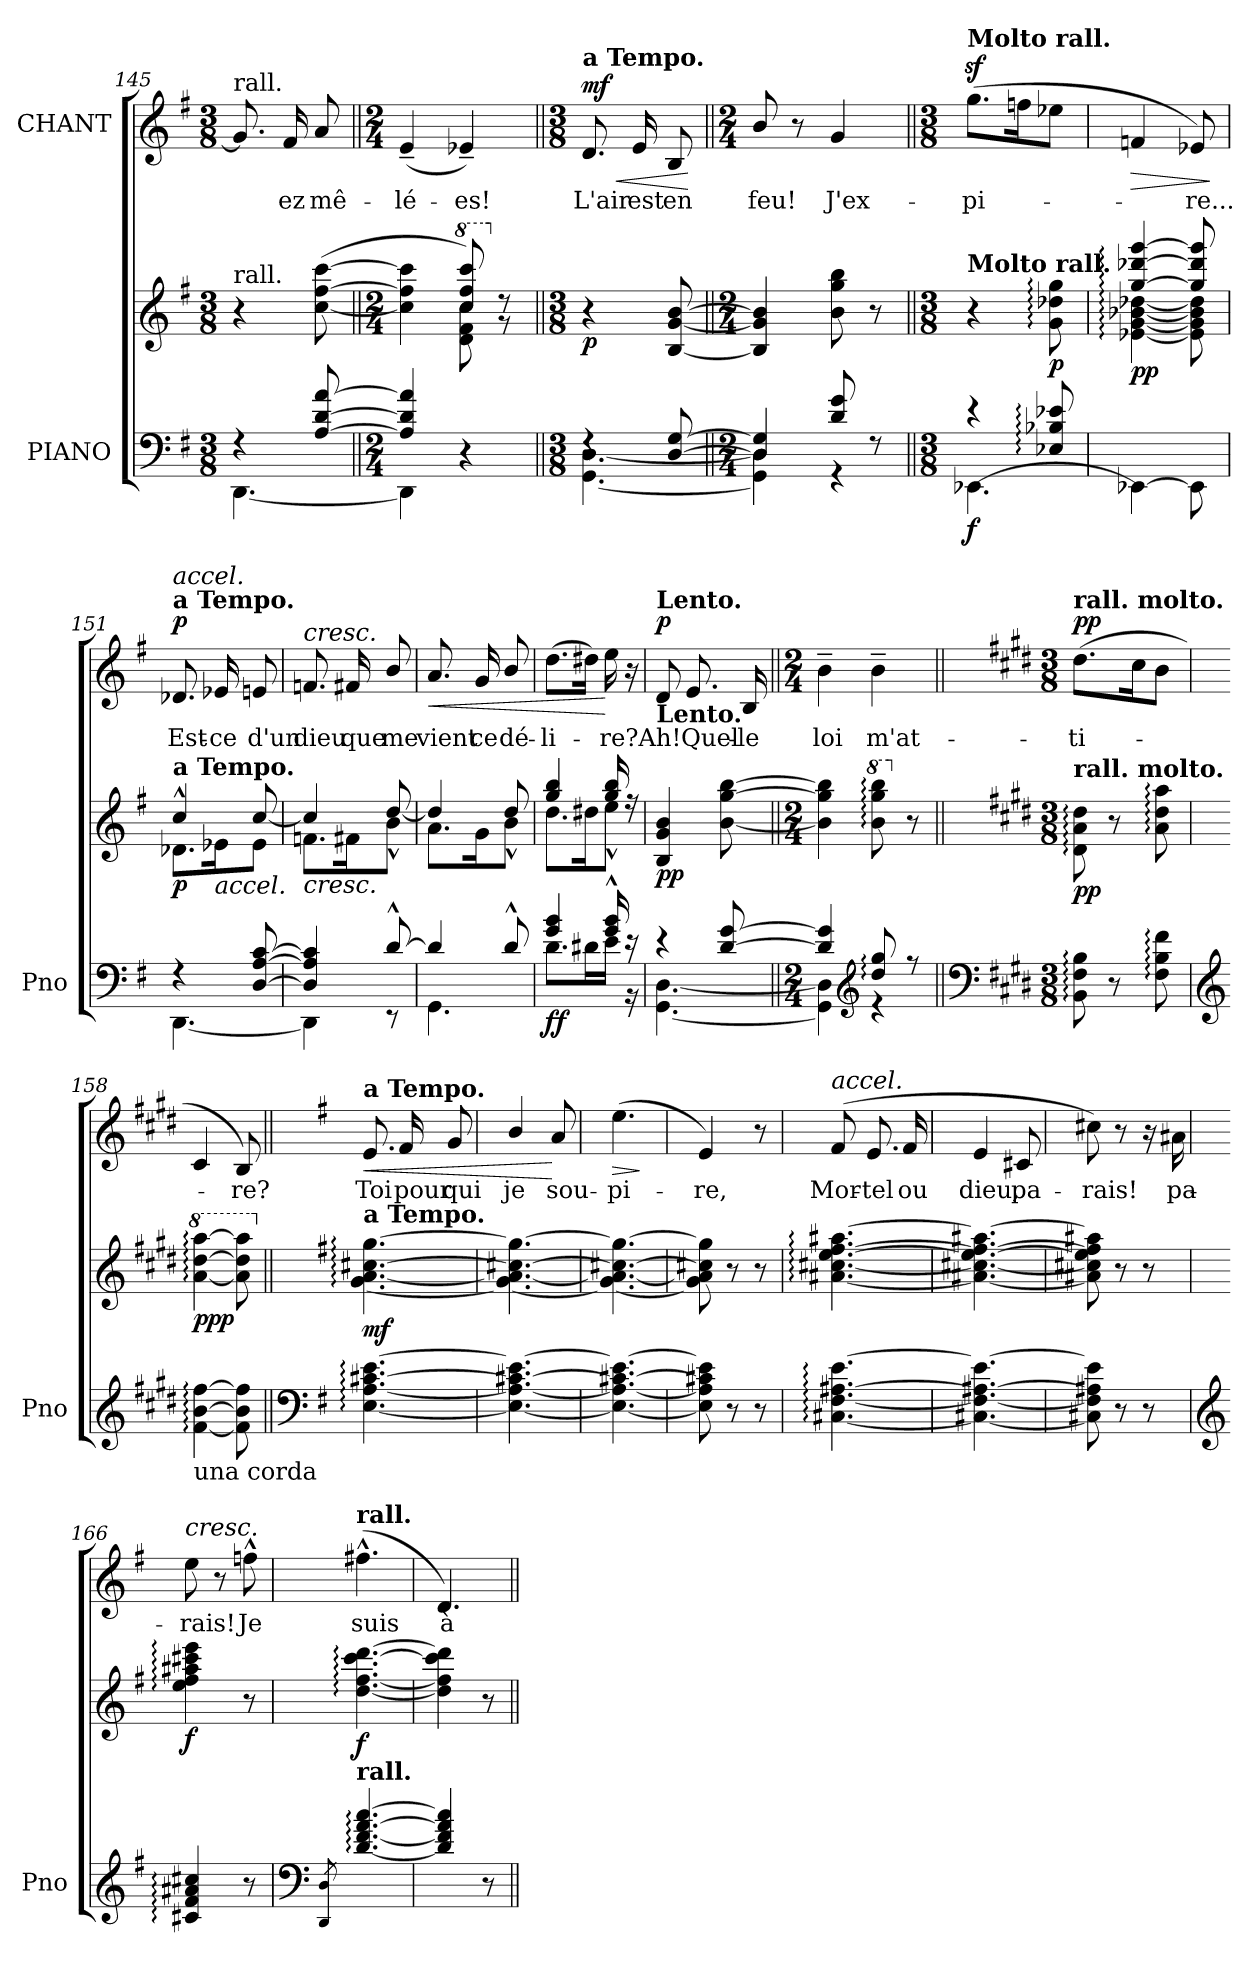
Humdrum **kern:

**kern	**kern	**dynam	**kern	**text	**dynam
*part2	*part2	*part2	*part1	*part1	*part1
*staff3	*staff2	*staff2/3	*staff1	*staff1	*staff1
*I"PIANO	*	*	*I"CHANT	*	*
*I'Pno	*	*	*	*	*
*clefF4	*clefG2	*	*clefG2	*	*
*k[f#]	*k[f#]	*	*k[f#]	*	*
*M3/8	*M3/8	*	*M3/8	*	*
=145	=145	=145	=145	=145	=145
*^	*	*	*	*	*
!	!	!	!	!LO:TX:a:t=rall.	!	!
!	!	!LO:TX:a:t=rall.	!	!	!	!
4rF	[4.DD\	4r	.	8.g/]	.	.
*	*	*	*	*MM80	*	*
!	!	!	!	!	!LO:LY:b	!
.	.	.	.	16f#/	-ez	.
!	!	!	!	!	!LO:LY:b	!
[8A/ [8d/ [8a/	.	(>[8cc\ [8ff#\ [8ccc\	.	8a/	mê-	.
=146||	=146||	=146||	=146||	=146||	=146||	=146||
*M2/4	*	*M2/4	*	*M2/4	*	*
*	*	*	*	*MM70	*	*
*	*	*^	*	*	*	*
!	!	!	!	!	!	!LO:LY:b	!
4A/] 4d/] 4a/]	4DD\]	4cc\] 4ff#\] 4ccc\]	4reyy	.	(<4e~/	-lé-	.
*	*	*8va	*	*	*	*	*
!	!	!	!	!	!	!LO:LY:b	!
4ryy	4r	8ccc/ 8fff#/ 8cccc/)	8dd\ 8ff#\ 8ccc\	.	4e-X~/)	-es!	.
*	*	*X8va	*	*	*	*	*
.	.	8r	8r	.	.	.	.
*	*	*v	*v	*	*	*	*
=147||	=147||	=147||	=147||	=147||	=147||	=147||
*M3/8	*	*M3/8	*	*M3/8	*	*
*	*	*	*	*MM92	*	*
*	*	*^	*	*	*	*
!	!	!	!	!	!LO:TX:a:B:t=a Tempo.	!	!
!	!	!LO:TX:a:B:t=a Tempo.	!	!	!	!	!
!	!	!	!	!LO:DY:b	!	!LO:LY:b	!LO:HP:b
!	!	!	!	!	!	!	!LO:DY:n=1:a
*	*	*v	*v	*	*	*	*
4rF	[4.GG\ [4.D\	4r	p	8.d/	L'air	< mf
!	!	!	!	!	!LO:LY:b	!
.	.	.	.	16e/	est	.
!	!	!	!	!	!LO:LY:b	!
[8D/ [8G/	.	[8B/ [8g/ [8b/	.	8B/	en	.
*v	*v	*	*	*	*	*
.	.	.	.	.	[
=148||	=148||	=148||	=148||	=148||	=148||
*M2/4	*M2/4	*	*M2/4	*	*
*^	*	*	*	*	*
!	!	!	!	!	!LO:LY:b	!
4D/] 4G/]	4GG\] 4D\]	4B/] 4g/] 4b/]	.	8b/	feu!	.
.	.	.	.	8r	.	.
!	!	!	!	!	!LO:LY:b	!
8d/ 8g/	4r	8b\ 8gg\ 8bb\	.	4g/	J'ex-	.
8rF	.	8r	.	.	.	.
!!LO:LB:g=z
=149||	=149||	=149||	=149||	=149||	=149||	=149||
*M3/8	*	*M3/8	*	*M3/8	*	*
*	*	*	*	*MM80	*	*
!	!	!	!	!LO:TX:a:B:t=Molto rall.	!	!
!	!	!LO:TX:a:B:t=Molto rall.	!	!	!	!
!	!	!	!LO:DY:b=2	!	!LO:LY:b	!
[4.EE-X\	4re	4r	f	(>8.ggz>\L	-pi-	.
.	.	.	.	16ffn\K	.	.
!	!	!	!LO:DY:b	!	!	!
.	8E-X/: 8B-X/: 8e-X/:	8g\: 8dd-X\: 8gg\:	p	8ee-X\J	.	.
=150	=150	=150	=150	=150	=150	=150
*	*	*^	*	*	*	*
!	!	!	!	!LO:DY:b	!	!	!LO:HP:b
*v	*v	*	*	*	*	*	*
4EE-X\_	[4gg/: [4ddd-X/: [4ggg/:	[4e-X\: [4g\: [4b-X\: [4dd-X\:	pp	4fn/	.	>
!	!	!	!	!	!LO:LY:b	!
8EE-\]	8gg/] 8ddd-/] 8ggg/]	8e-\] 8g\] 8b-\] 8dd-\]	.	8e-X/)	-re...	.
*	*v	*v	*	*	*	*
.	.	.	.	.	]
=151	=151	=151	=151	=151	=151
*^	*^	*	*	*	*
!	!	!	!	!	!LO:TX:a:B:t=a Tempo.	!	!
!	!	!	!	!	!LO:TX:a:i:t=accel.	!	!
!	!	!LO:TX:a:B:t=a Tempo.	!	!	!	!	!
!	!	!	!	!LO:DY:b	!	!LO:LY:b	!LO:DY:a
4r	[4.DD\	8.d-X^^\L	4cc/	p	8.d-X/	Est-	p
!	!	!LO:TX:b:i:t=accel.	!	!	!	!	!
!	!	!	!	!	!	!LO:LY:b	!
.	.	16e-X\K	.	.	16e-X/	-ce	.
*	*	*	*	*	*MM96	*	*
!	!	!	!	!	!	!LO:LY:b	!
[8D/ [8A/ [8c/	.	8e-\J	[8cc/	.	8en/	d'un	.
=152	=152	=152	=152	=152	=152	=152	=152
!	!	!	!	!	!LO:TX:a:i:t=cresc.	!	!
!	!	!LO:TX:b:i:t=cresc.	!	!	!	!	!
!	!	!	!	!	!	!LO:LY:b	!
4D/] 4A/] 4c/]	4DD\]	8.fn\L	4cc/]	.	8.fn/	dieu	.
*	*	*	*	*	*MM106	*	*
!	!	!	!	!	!	!LO:LY:b	!
.	.	16f#X\K	.	.	16f#X/	que	.
!	!	!	!	!	!	!LO:LY:b	!
[8d^^/	8r	8b\J	[8dd^^/	.	8b/	me	.
=153	=153	=153	=153	=153	=153	=153	=153
!	!	!	!	!	!	!LO:LY:b	!LO:HP:b
4d/]	4.GG\	8.a\L	4dd/]	.	8.a/	vient	<
!	!	!	!	!	!	!LO:LY:b	!
.	.	16g\K	.	.	16g/	ce	.
!	!	!	!	!	!	!LO:LY:b	!
8d^^/	.	8b\J	8dd^^/	.	8b/	dé-	.
!!LO:LB:g=z
=154	=154	=154	=154	=154	=154	=154	=154
!	!	!	!	!LO:DY:b=2	!	!LO:LY:b	!
!	!	!	!	!LO:DY:n=1:b	!	!	!
4g/ 4b/	8.d\L	8.dd\L	4gg/ 4bb/	f f	(>8.dd\L	-li-	.
.	16d#X\L	16dd#X\K	.	.	16dd#X\Jk)	.	.
!	!	!	!	!	!	!LO:LY:b	!
16g/^^ 16b/^^	16e\JJ	8ee\J	16gg/^^ 16bb/^^	.	16ee\	-re?	[
16r	16r	.	16rff	.	16r	.	.
=155	=155	=155	=155	=155	=155	=155	=155
!	!	!	!	!	!LO:TX:a:B:t=Lento.	!	!
!	!	!	!	!	!LO:TX:b:B:t=Lento.	!	!
!	!	!LO:TX:b:i:t=dim.	!	!	!	!	!
!	!	!	!	!LO:DY:b	!	!LO:LY:b	!LO:DY:a
*	*	*v	*v	*	*	*	*
4r	[4.GG\ [4.D\	4B/ 4g/ 4b/	pp	8d/	Ah!	p
!	!	!	!	!	!LO:LY:b	!
.	.	.	.	8.e/	Quel-	.
[8d/ [8g/	.	[8b\ [8gg\ [8bb\	.	.	.	.
!	!	!	!	!	!LO:LY:b	!
.	.	.	.	16B/	-le	.
=156||	=156||	=156||	=156||	=156||	=156||	=156||
*M2/4	*	*M2/4	*	*M2/4	*	*
!	!	!	!	!	!LO:LY:b	!
4d/] 4g/]	4GG\] 4D\]	4b\] 4gg\] 4bb\]	.	4b~\	loi	.
*clefG2	*	*	*	*	*	*
*	*	*8va	*	*	*	*
!	!	!	!	!	!LO:LY:b	!
8dd/: 8gg/:	4r	8bb\: 8ggg\: 8bbb\:	.	4b~\	m'at-	.
*	*	*X8va	*	*	*	*
8r	.	8r	.	.	.	.
*v	*v	*	*	*	*	*
=157||	=157||	=157||	=157||	=157||	=157||
*clefF4	*	*	*	*	*
*k[f#c#g#d#]	*k[f#c#g#d#]	*	*k[f#c#g#d#]	*	*
*M3/8	*M3/8	*	*M3/8	*	*
!	!	!	!LO:TX:a:B:t=rall. molto.	!	!
!	!LO:TX:a:B:t=rall. molto.	!	!	!	!
!	!	!LO:DY:b	!	!LO:LY:b	!LO:DY:a
8BB\: 8F#\: 8B\:	8d#\: 8a\: 8dd#\:	pp	(>8.dd#\L	-ti-	pp
8r	8r	.	.	.	.
.	.	.	16cc#\K	.	.
*	*	*	*MM40	*	*
8F#\: 8B\: 8f#\:	8a\: 8dd#\: 8aa\:	.	8b\J	.	.
=158	=158	=158	=158	=158	=158
*clefG2	*	*	*	*	*
*	*8va	*	*	*	*
!LO:TX:b:t=una corda	!	!	!	!	!
!	!	!LO:DY:b	!	!	!
[4f#\: [4b\: [4ff#\:	[4aa\: [4ddd#\: [4aaa\:	ppp	4c#/	.	.
!	!	!	!	!LO:LY:b	!
8f#\] 8b\] 8ff#\]	8aa\] 8ddd#\] 8aaa\]	.	8B/)	-re?	.
!!LO:PB:g=z
=159||	=159||	=159||	=159||	=159||	=159||
*clefF4	*	*	*	*	*
*k[f#]	*k[f#]	*	*k[f#]	*	*
*	*X8va	*	*	*	*
*	*	*	*MM92	*	*
!	!	!	!LO:TX:a:B:t=a Tempo.	!	!
!	!LO:TX:a:B:t=a Tempo.	!	!	!	!
!	!	!LO:DY:b	!	!LO:LY:b	!LO:HP:b
[4.E\: [4.A\: [4.c#X\: [4.e\:	[4.g\: [4.a\: [4.cc#X\: [4.gg\:	mf	8.e/	Toi	<
!	!	!	!	!LO:LY:b	!
.	.	.	16f#/	pour	.
!	!	!	!	!LO:LY:b	!
.	.	.	8g/	qui	.
=160	=160	=160	=160	=160	=160
!	!	!	!	!LO:LY:b	!
4.E\_ 4.A\_ 4.c#X\_ 4.e\_	4.g\_ 4.a\_ 4.cc#X\_ 4.gg\_	.	4b/	je	.
!	!	!	!	!LO:LY:b	!
.	.	.	8a/	sou-	[
=161	=161	=161	=161	=161	=161
!	!	!	!	!LO:LY:b	!LO:HP:b
4.E\_ 4.A\_ 4.c#X\_ 4.e\_	4.g\_ 4.a\_ 4.cc#X\_ 4.gg\_	.	(>4.ee\	-pi-	>
.	.	.	.	.	]
=162	=162	=162	=162	=162	=162
!	!	!	!	!LO:LY:b	!
8E\] 8A\] 8c#X\] 8e\]	8g\] 8a\] 8cc#X\] 8gg\]	.	4e/)	-re,	.
8r	8r	.	.	.	.
8r	8r	.	8r	.	.
=163	=163	=163	=163	=163	=163
*	*	*	*MM100	*	*
!	!	!	!LO:TX:a:i:t=accel.	!	!
!	!	!	!	!LO:LY:b	!
[4.C#X\: [4.F#\: [4.A#X\: [4.e\:	[4.a#X\: [4.cc#X\: [4.ee\: [4.ff#\: [4.aa#X\:	.	(>8f#/	Mor-	.
!	!	!	!	!LO:LY:b	!
.	.	.	8.e/	-tel	.
!	!	!	!	!LO:LY:b	!
.	.	.	16f#/	ou	.
=164	=164	=164	=164	=164	=164
*	*	*	*MM105	*	*
!	!	!	!	!LO:LY:b	!
4.C#X\_ 4.F#\_ 4.A#X\_ 4.e\_	4.a#X\_ 4.cc#X\_ 4.ee\_ 4.ff#\_ 4.aa#X\_	.	4e/	dieu,	.
!	!	!	!	!LO:LY:b	!
.	.	.	8c#X/	pa-	.
!!LO:LB:g=z
=165	=165	=165	=165	=165	=165
!	!	!	!	!LO:LY:b	!
8C#X\] 8F#\] 8A#X\] 8e\]	8a#X\] 8cc#X\] 8ee\] 8ff#\] 8aa#X\]	.	8cc#X\)	-rais!	.
8r	8r	.	8r	.	.
8r	8r	.	16r	.	.
!	!	!	!	!LO:LY:b	!LO:DY:a
!	!	!	!	!	!LO:DY:n=1:a
.	.	.	16a#X\	pa-	other-dynamics f
=166	=166	=166	=166	=166	=166
*clefG2	*	*	*	*	*
!	!	!	!LO:TX:a:i:t=cresc.	!	!
!	!	!LO:DY:b	!	!LO:LY:b	!
4c#X/: 4f#/: 4a#X/: 4cc#X/:	4ee\: 4ff#\: 4aa#X\: 4ccc#X\: 4eee\:	f	8ee\	-rais!	.
.	.	.	8r	.	.
!	!	!	!	!LO:LY:b	!
8r	8r	.	8ffn^^\	Je	.
=167	=167	=167	=167	=167	=167
*clefF4	*	*	*	*	*
*	*	*	*MM80	*	*
8qDD/ 8qD/	.	.	.	.	.
!	!	!	!LO:TX:a:B:t=rall.	!	!
!	!LO:TX:b:B:t=rall.	!	!	!	!
!	!	!LO:DY:b	!	!LO:LY:b	!
[4.d/: [4.f#/: [4.a/: [4.cc/:	[4.dd\: [4.ff#\: [4.ccc\: [4.ddd\:	f	(>4.ff#X^^\	suis	.
=168	=168	=168	=168	=168	=168
!	!	!	!	!LO:LY:b	!
4d/] 4f#/] 4a/] 4cc/]	4dd\] 4ff#\] 4ccc\] 4ddd\]	.	4.d/)	à	.
8r	8r	.	.	.	.
=||	=||	=||	=||	=||	=||
*-	*-	*-	*-	*-	*-
